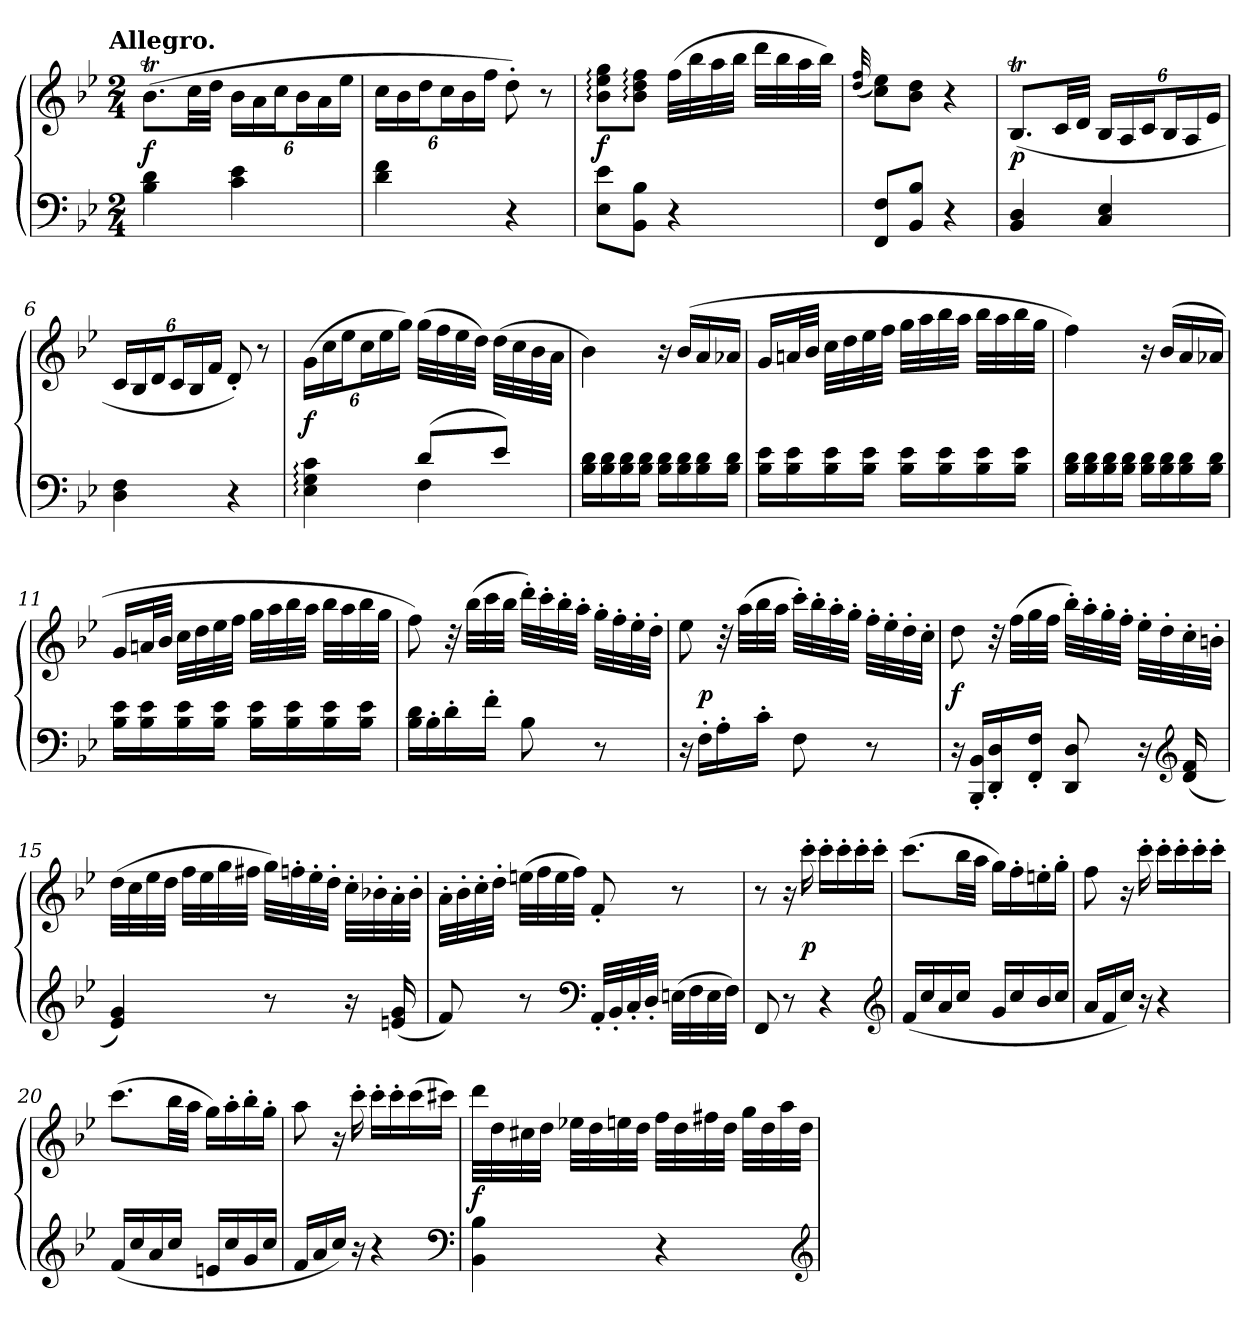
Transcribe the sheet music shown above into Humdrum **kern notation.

**kern	**kern	**dynam
*part1	*part1	*part1
*staff2	*staff1	*staff1/2
*clefF4	*clefG2	*
*k[b-e-]	*k[b-e-]	*
*B-:	*B-:	*
!!LO:TX:omd:t=Allegro.
*M2/4	*M2/4	*
*MM84	*MM84	*
=1	=1	=1
4B- 4d	(8.b-TL	f
.	32ccLL	.
.	32ddJJJ	.
4c 4e-	24b-LL	.
.	24a	.
.	24ccJ	.
.	24b-L	.
.	24a	.
.	24ee-JJ	.
=2	=2	=2
4d 4f	24ccLL	.
.	24b-	.
.	24ddJ	.
.	24ccL	.
.	24b-	.
.	24ffJJ	.
4r	8dd')	.
.	8r	.
=3	=3	=3
8E- 8e-L	8b-: 8ee-: 8gg:L	f
8BB- 8B-J	8b-: 8dd: 8ff:J	.
4r	(32ffLLL	.
.	32bb-	.
.	32aa	.
.	32bb-JJJ	.
.	32dddLLL	.
.	32bb-	.
.	32aa	.
.	32bb-JJJ)	.
=4	=4	=4
.	(<32qqdd/ 32qqff/	.
8FF/ 8F/L	8cc 8ee-L)	.
8BB-/ 8B-/J	8b- 8ddJ	.
4r	4r	.
=5	=5	=5
4BB- 4D	(8.B-TL	p
.	32cLL	.
.	32dJJJ	.
4C/ 4E-/	24B-LL	.
.	24A	.
.	24cJ	.
.	24B-L	.
.	24A	.
.	24e-JJ	.
=6	=6	=6
4D 4F	24cLL	.
.	24B-	.
.	24dJ	.
.	24cL	.
.	24B-	.
.	24fJJ	.
4r	8d')	.
.	8r	.
=7	=7	=7
*^	*	*
4ryy	4E-: 4G: 4c:	(24gLL	f
.	.	24cc	.
.	.	24ee-J	.
.	.	24ccL	.
.	.	24ee-	.
.	.	24ggJJ)	.
(8dL	4F	(32ggLLL	.
.	.	32ff	.
.	.	32ee-	.
.	.	32ddJJJ)	.
8e-J)	.	(32ddLLL	.
.	.	32cc	.
.	.	32b-	.
.	.	32aJJJ	.
*v	*v	*	*
=8	=8	=8
16B- 16dLL	4b-)	.
16B- 16d	.	.
16B- 16d	.	.
16B- 16dJJ	.	.
16B- 16dLL	16r	.
16B- 16d	(>16b-LL	.
16B- 16d	16a	.
16B- 16dJJ	16a-XJJ	.
=9	=9	=9
16B- 16e-LL	16gLL	.
16B- 16e-	32anL	.
.	32b-JJJ	.
16B- 16e-	32ccLLL	.
.	32dd	.
16B- 16e-JJ	32ee-	.
.	32ffJJJ	.
16B- 16e-LL	32ggLLL	.
.	32aa	.
16B- 16e-	32bb-	.
.	32aaJJJ	.
16B- 16e-	32bb-LLL	.
.	32aa	.
16B- 16e-JJ	32bb-	.
.	32ggJJJ	.
=10	=10	=10
16B- 16dLL	4ff)	.
16B- 16d	.	.
16B- 16d	.	.
16B- 16dJJ	.	.
16B- 16dLL	16r	.
16B- 16d	(>16b-LL	.
16B- 16d	16a	.
16B- 16dJJ	16a-XJJ	.
=11	=11	=11
16B- 16e-LL	16gLL	.
16B- 16e-	32anL	.
.	32b-JJJ	.
16B- 16e-	32ccLLL	.
.	32dd	.
16B- 16e-JJ	32ee-	.
.	32ffJJJ	.
16B- 16e-LL	32ggLLL	.
.	32aa	.
16B- 16e-	32bb-	.
.	32aaJJJ	.
16B- 16e-	32bb-LLL	.
.	32aa	.
16B- 16e-JJ	32bb-	.
.	32ggJJJ	.
=12	=12	=12
16B- 16dLL	8ff)	.
16B-'	.	.
16d'	32r	.
.	(32bb-LLL	.
16f'JJ	32ccc	.
.	32bb-JJJ	.
8B-	32ddd'LLL)	.
.	32ccc'	.
.	32bb-'	.
.	32aa'JJJ	.
8r	32gg'LLL	.
.	32ff'	.
.	32ee-'	.
.	32dd'JJJ	.
=13	=13	=13
*	*^	*
16r	8ee-	16ryy	.
16F'LL	.	4..ryy	p
16A'	32r	.	.
.	(32aaLLL	.	.
16c'JJ	32bb-	.	.
.	32aaJJJ	.	.
8F	32ccc'LLL)	.	.
.	32bb-'	.	.
.	32aa'	.	.
.	32gg'JJJ	.	.
8r	32ff'LLL	.	.
.	32ee-'	.	.
.	32dd'	.	.
.	32cc'JJJ	.	.
*	*v	*v	*
=14	=14	=14
16r	8dd	f
16BBB-' 16BB-'LL	.	.
16DD' 16D'	32r	.
.	(32ffLLL	.
16FF' 16F'JJ	32gg	.
.	32ffJJJ	.
8DD 8D	32bb-'LLL)	.
.	32aa'	.
.	32gg'	.
.	32ff'JJJ	.
16r	32ee-'LLL	.
.	32dd'	.
*clefG2	*	*
(16d 16f	32cc'	.
.	32bn'JJJ	.
=15	=15	=15
4e- 4g)	(32ddLLL	.
.	32cc	.
.	32ee-	.
.	32ddJJJ	.
.	32ffLLL	.
.	32ee-	.
.	32gg	.
.	32ff#XJJJ	.
8r	32ggLLL)	.
.	32ffn'	.
.	32ee-'	.
.	32dd'JJJ	.
16r	32cc'LLL	.
.	32b-X'	.
(16en 16g	32a'	.
.	32b-'JJJ	.
=16	=16	=16
8f)	32a'LLL	.
.	32b-'	.
.	32cc'	.
.	32dd'JJJ	.
8r	(32eenLLL	.
.	32ff	.
.	32ee	.
.	32ffJJJ)	.
*clefF4	*	*
32AA'LLL	8f'	.
32BB-'	.	.
32C'	.	.
32D'JJJ	.	.
(32EnLLL	8r	.
32F	.	.
32E	.	.
32FJJJ)	.	.
=17	=17	=17
8FF	8r	.
8r	16r	.
.	16ccc'	p
4r	16ccc'LL	.
.	16ccc'	.
.	16ccc'	.
.	16ccc'JJ	.
*clefG2	*	*
=18	=18	=18
(16fLL	(8.cccL	.
16cc	.	.
16a	.	.
16ccJJ	32bb-LL	.
.	32aaJJJ	.
16g/LL	16ggLL)	.
16cc/	16ff'	.
16b-/	16een'	.
16cc/JJ	16gg'JJ	.
=19	=19	=19
16aLL	8ff	.
16f	.	.
16ccJJ)	16r	.
16r	16ccc'	.
4r	16ccc'LL	.
.	16ccc'	.
.	16ccc'	.
.	16ccc'JJ	.
=20	=20	=20
(16fLL	(8.cccL	.
16cc	.	.
16a	.	.
16ccJJ	32bb-LL	.
.	32aaJJJ	.
16enLL	16ggLL)	.
16cc	16aa'	.
16g	16bb-'	.
16ccJJ	16gg'JJ	.
=21	=21	=21
16fLL	8aa	.
16a	.	.
16ccJJ)	16r	.
16r	16ccc'	.
4r	16ccc'LL	.
.	16ccc'	.
.	(16ccc	.
.	16ccc#XJJ)	.
*clefF4	*	*
=22	=22	=22
4BB- 4B-	32dddLLL	f
.	32dd	.
.	32cc#X	.
.	32ddJJJ	.
.	32ee-XLLL	.
.	32dd	.
.	32een	.
.	32ddJJJ	.
4r	32ffLLL	.
.	32dd	.
.	32ff#X	.
.	32ddJJJ	.
.	32ggLLL	.
.	32dd	.
.	32aa	.
.	32ddJJJ	.
*clefG2	*	*
=	=	=
*-	*-	*-
